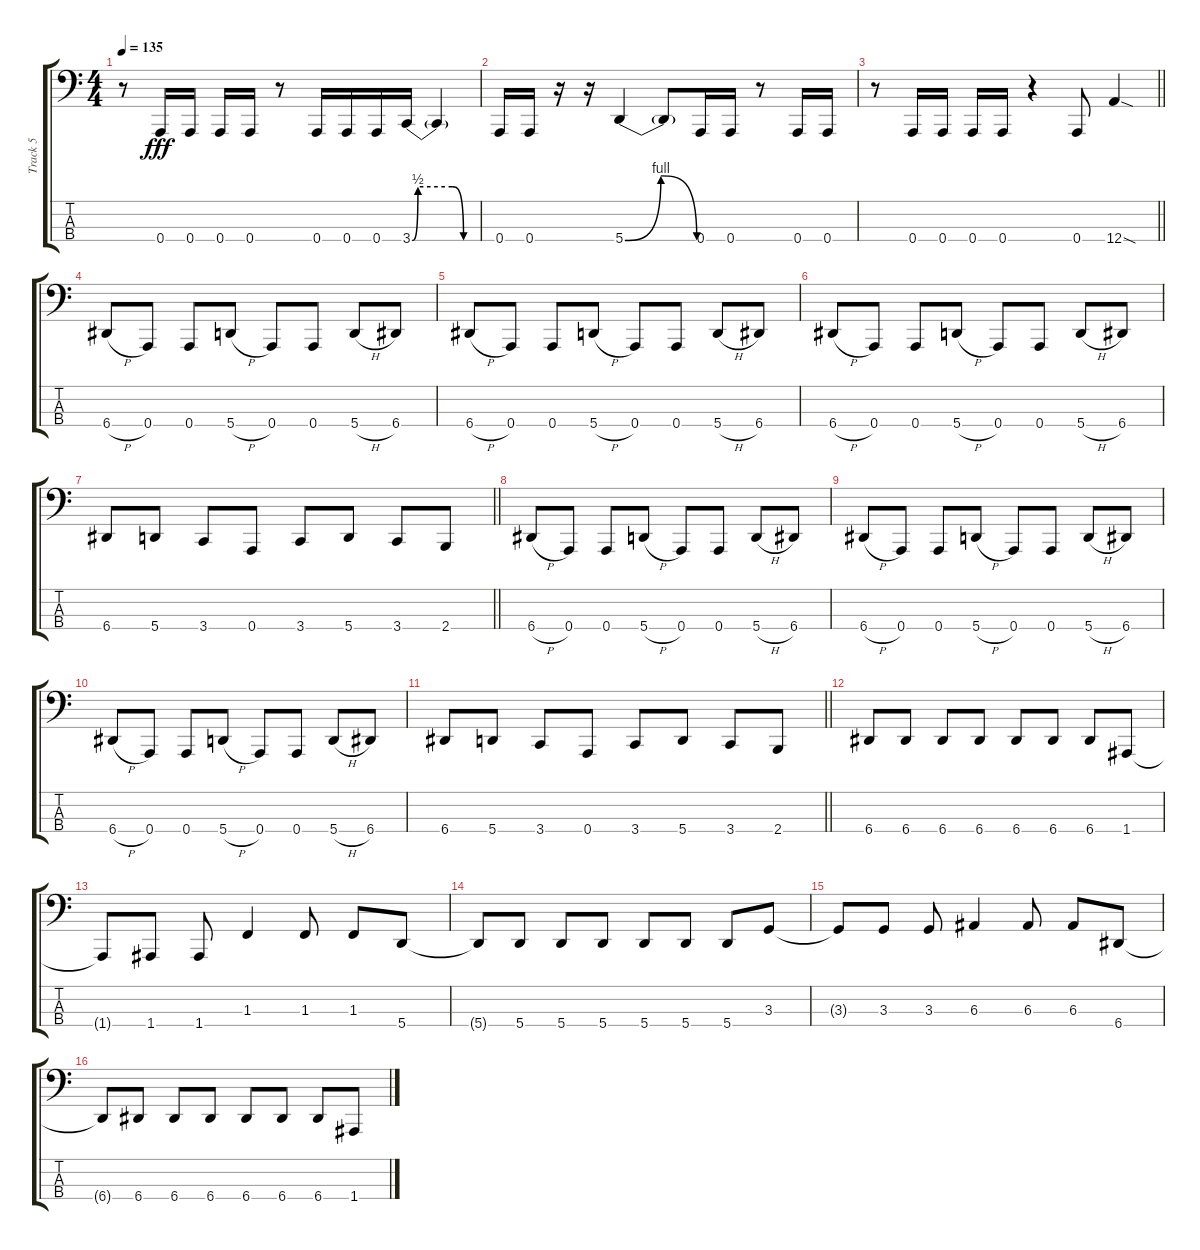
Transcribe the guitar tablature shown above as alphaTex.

\track ("Track 5" "Track 5") {instrument electricbasspick}
\staff {score tabs}
\tuning (D2 A1 E1 A0) {hide}
\ts (4 4)
\tempo 135
\clef f4
\ks c
r.8{dy fff} 0.4.16 0.4.16 0.4.16 0.4.16 r.8 0.4.16 0.4.16 0.4.16 3.4{be (custom 0 0 5 2 35 2 45 0 60 0)}.16 3.4{t}.4 |
0.4.16 0.4.16 r.16 r.16 5.4{be (bendrelease 0 0 5 4 55 4 60 0)}.4 5.4{t}.8 0.4.16 0.4.16 r.8 0.4.16 0.4.16 |
\barLineRight lightlight
r.8 0.4.16 0.4.16 0.4.16 0.4.16 r.4 0.4.8 12.4{sod}.4 |
6.4{h}.8 0.4.8 0.4.8 5.4{h}.8 0.4.8 0.4.8 5.4{h}.8 6.4.8 |
6.4{h}.8 0.4.8 0.4.8 5.4{h}.8 0.4.8 0.4.8 5.4{h}.8 6.4.8 |
6.4{h}.8 0.4.8 0.4.8 5.4{h}.8 0.4.8 0.4.8 5.4{h}.8 6.4.8 |
\barLineRight lightlight
6.4.8 5.4.8 3.4.8 0.4.8 3.4.8 5.4.8 3.4.8 2.4.8 |
6.4{h}.8 0.4.8 0.4.8 5.4{h}.8 0.4.8 0.4.8 5.4{h}.8 6.4.8 |
6.4{h}.8 0.4.8 0.4.8 5.4{h}.8 0.4.8 0.4.8 5.4{h}.8 6.4.8 |
6.4{h}.8 0.4.8 0.4.8 5.4{h}.8 0.4.8 0.4.8 5.4{h}.8 6.4.8 |
\barLineRight lightlight
6.4.8 5.4.8 3.4.8 0.4.8 3.4.8 5.4.8 3.4.8 2.4.8 |
6.4.8 6.4.8 6.4.8 6.4.8 6.4.8 6.4.8 6.4.8 1.4.8 |
1.4{t}.8 1.4.8 1.4.8 1.3.4{txt ""} 1.3.8 1.3.8 5.4.8 |
5.4{t}.8 5.4.8 5.4.8 5.4.8 5.4.8 5.4.8 5.4.8 3.3.8 |
3.3{t}.8 3.3.8 3.3.8 6.3.4 6.3.8 6.3.8 6.4.8 |
6.4{t}.8 6.4.8 6.4.8 6.4.8 6.4.8 6.4.8 6.4.8 1.4.8
